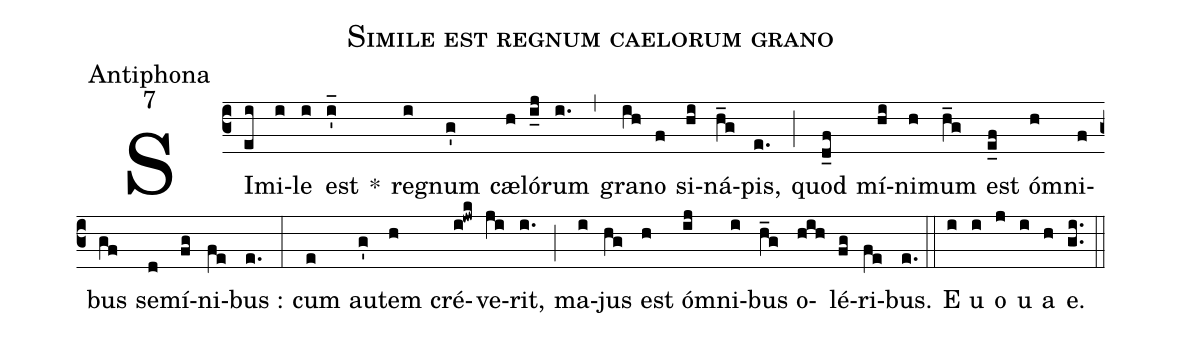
name:Simile est regnum caelorum grano;
office-part:Antiphona;
mode:7;
%%
(c3) SI(ei)mi(i)le(i) est(i'_) *() re(i)gnum(g') cæ(h)ló(i_j)rum(i.) (,) gra(ih)no(f) si(hi)ná(h_g)pis,(e.) (;) quod(d_f) mí(hi)ni(h)mum(h_g) est(e_f) ó(h)mni(f)bus(gf) se(d)mí(fg)ni(fe)bus :(e.) (:) cum(e) au(g')tem(h) cré(i!jwk)ve(ji)rit,(i.) (;) ma(i)jus(hg) est(h) ó(ij)mni(i)bus(h_g) o(hih)lé(fg)ri(fe)bus.(e.) (::) E(i) u(i) o(j) u(i) a(h) e.(gi..) (::)
